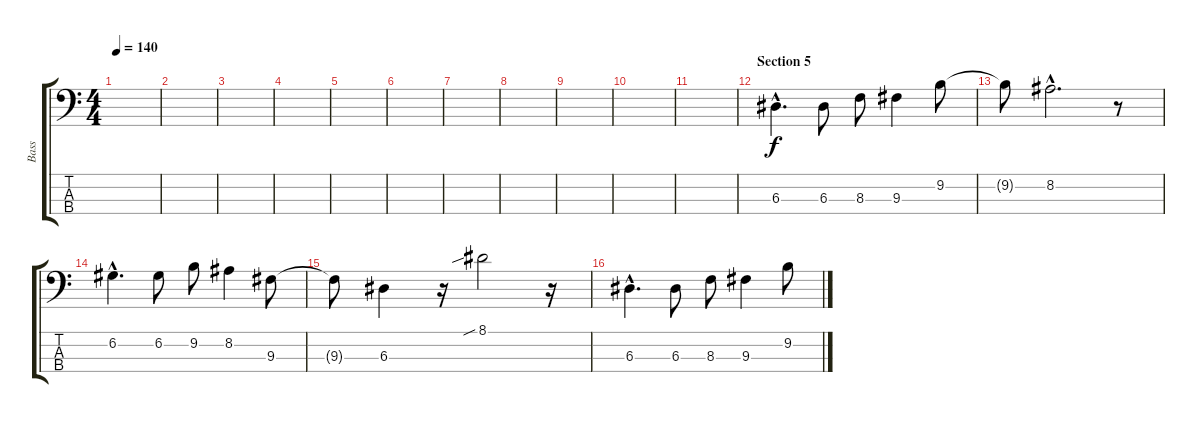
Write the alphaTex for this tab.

\track ("Bass" "Bass") {instrument synthbass1}
\staff {score tabs}
\tuning (G2 D2 A1 Eb1) {hide}
\ts (4 4)
\tempo 140
\clef f4
\ks c
|
|
|
|
|
|
|
|
|
|
|
\section ("" "Section 5")
6.3{hac}.4{d} 6.3.8 8.3.8 9.3.4 9.2.8 |
9.2{t}.8 8.2{hac}.2{d} r.8 |
6.2{hac}.4{d} 6.2.8 9.2.8 8.2.4 9.3.8 |
9.3{t}.8 6.3.4 r.16 8.1{sib}.2 r.16 |
6.3{hac}.4{d} 6.3.8 8.3.8 9.3.4 9.2.8
